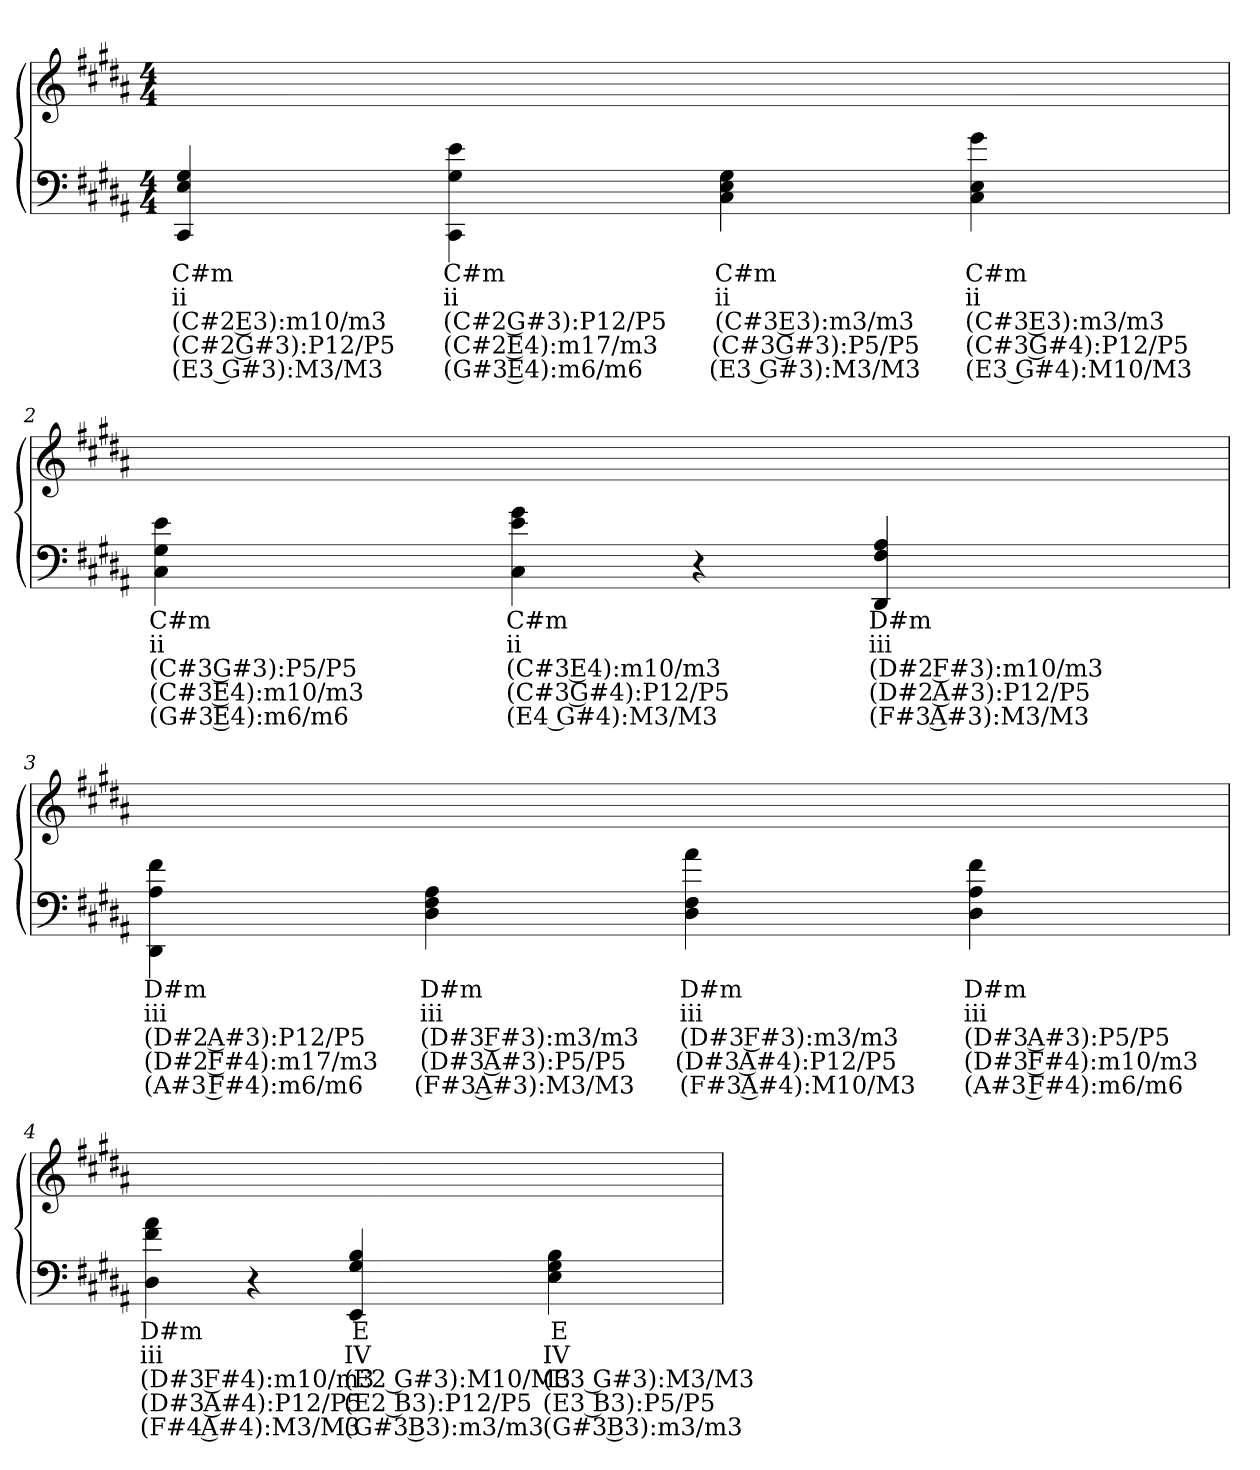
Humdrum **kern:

**kern	**text	**text	**text	**text	**text	**kern
*part2	*part2	*part2	*part2	*part2	*part2	*part1
*staff2	*staff2	*staff2	*staff2	*staff2	*staff2	*staff1
*clefF4	*	*	*	*	*	*clefG2
*k[f#c#g#d#a#]	*	*	*	*	*	*k[f#c#g#d#a#]
*B:	*	*	*	*	*	*B:
*M4/4	*	*	*	*	*	*M4/4
*MM60	*	*	*	*	*	*MM60
=1	=1	=1	=1	=1	=1	=1
4CC# 4E 4G#	C#m	ii	(C#2 E3):m10/m3	(C#2 G#3):P12/P5	(E3 G#3):M3/M3	1ryy
4CC# 4G# 4e	C#m	ii	(C#2 G#3):P12/P5	(C#2 E4):m17/m3	(G#3 E4):m6/m6	.
4C# 4E 4G#	C#m	ii	(C#3 E3):m3/m3	(C#3 G#3):P5/P5	(E3 G#3):M3/M3	.
4C# 4E 4g#	C#m	ii	(C#3 E3):m3/m3	(C#3 G#4):P12/P5	(E3 G#4):M10/M3	.
=2	=2	=2	=2	=2	=2	=2
4C# 4G# 4e	C#m	ii	(C#3 G#3):P5/P5	(C#3 E4):m10/m3	(G#3 E4):m6/m6	1ryy
4C# 4e 4g#	C#m	ii	(C#3 E4):m10/m3	(C#3 G#4):P12/P5	(E4 G#4):M3/M3	.
4r	.	.	.	.	.	.
4DD# 4F# 4A#	D#m	iii	(D#2 F#3):m10/m3	(D#2 A#3):P12/P5	(F#3 A#3):M3/M3	.
=3	=3	=3	=3	=3	=3	=3
4DD# 4A# 4f#	D#m	iii	(D#2 A#3):P12/P5	(D#2 F#4):m17/m3	(A#3 F#4):m6/m6	1ryy
4D# 4F# 4A#	D#m	iii	(D#3 F#3):m3/m3	(D#3 A#3):P5/P5	(F#3 A#3):M3/M3	.
4D# 4F# 4a#	D#m	iii	(D#3 F#3):m3/m3	(D#3 A#4):P12/P5	(F#3 A#4):M10/M3	.
4D# 4A# 4f#	D#m	iii	(D#3 A#3):P5/P5	(D#3 F#4):m10/m3	(A#3 F#4):m6/m6	.
=4	=4	=4	=4	=4	=4	=4
4D# 4f# 4a#	D#m	iii	(D#3 F#4):m10/m3	(D#3 A#4):P12/P5	(F#4 A#4):M3/M3	1ryy
4r	.	.	.	.	.	.
4EE 4G# 4B	E	IV	(E2 G#3):M10/M3	(E2 B3):P12/P5	(G#3 B3):m3/m3	.
4E 4G# 4B	E	IV	(E3 G#3):M3/M3	(E3 B3):P5/P5	(G#3 B3):m3/m3	.
=	=	=	=	=	=	=
*-	*-	*-	*-	*-	*-	*-
